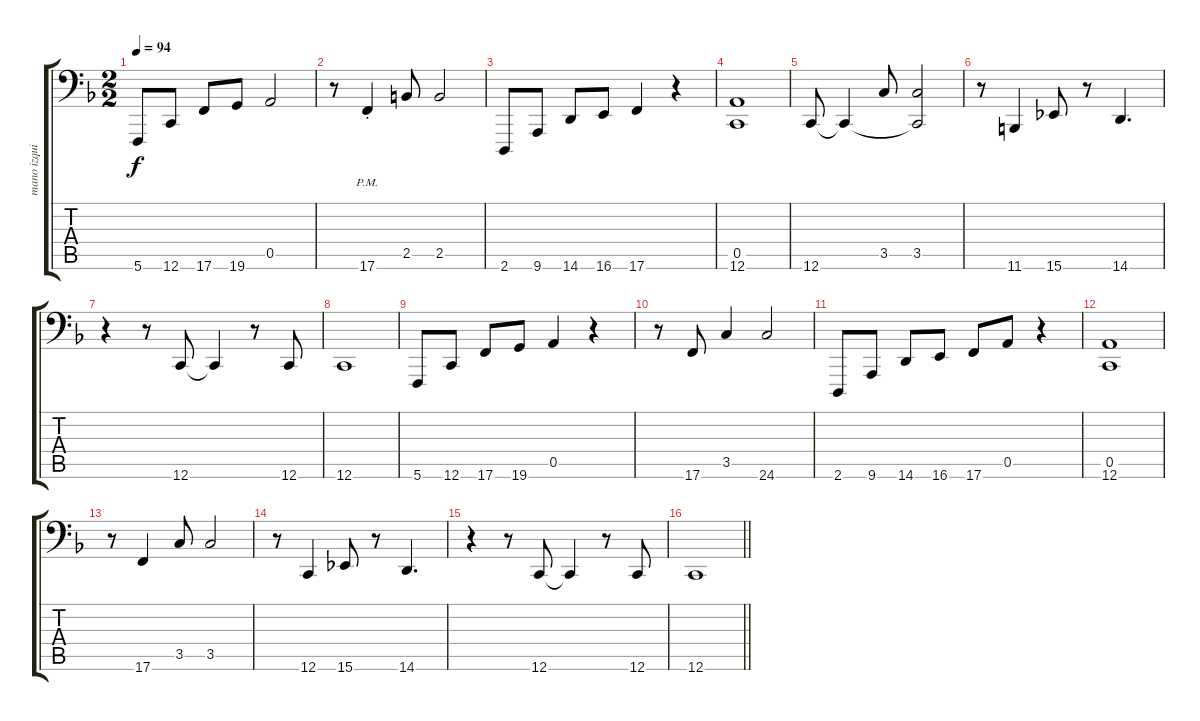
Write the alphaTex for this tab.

\track ("mano izquierda" "mano izqui") {instrument acousticgrandpiano}
\staff {score tabs}
\tuning (E4 B3 G3 D3 A2 C1) {hide}
\ts (2 2)
\tempo 94
\clef f4
\ks f
5.6.8{dy f instrument acousticgrandpiano} 12.6.8 17.6.8 19.6.8 0.5.2 |
r.8 17.6{pm st}.4 2.5.8 2.5.2 |
2.6.8 9.6.8 14.6.8 16.6.8 17.6.4 r.4 |
(0.5 12.6).1 |
12.6.8 12.6{t}.4 3.5.8 (3.5 12.6{t}).2 |
r.8 11.6.4 15.6.8 r.8 14.6.4{d} |
r.4 r.8 12.6.8 12.6{t}.4 r.8 12.6.8 |
12.6.1 |
5.6.8 12.6.8 17.6.8 19.6.8 0.5.4 r.4 |
r.8 17.6.8 3.5.4 24.6.2 |
2.6.8 9.6.8 14.6.8 16.6.8 17.6.8 0.5.8 r.4 |
(0.5 12.6).1 |
r.8 17.6.4 3.5.8 3.5.2 |
r.8 12.6.4 15.6.8 r.8 14.6.4{d} |
r.4 r.8 12.6.8 12.6{t}.4 r.8 12.6.8 |
\barLineRight lightlight
12.6.1
